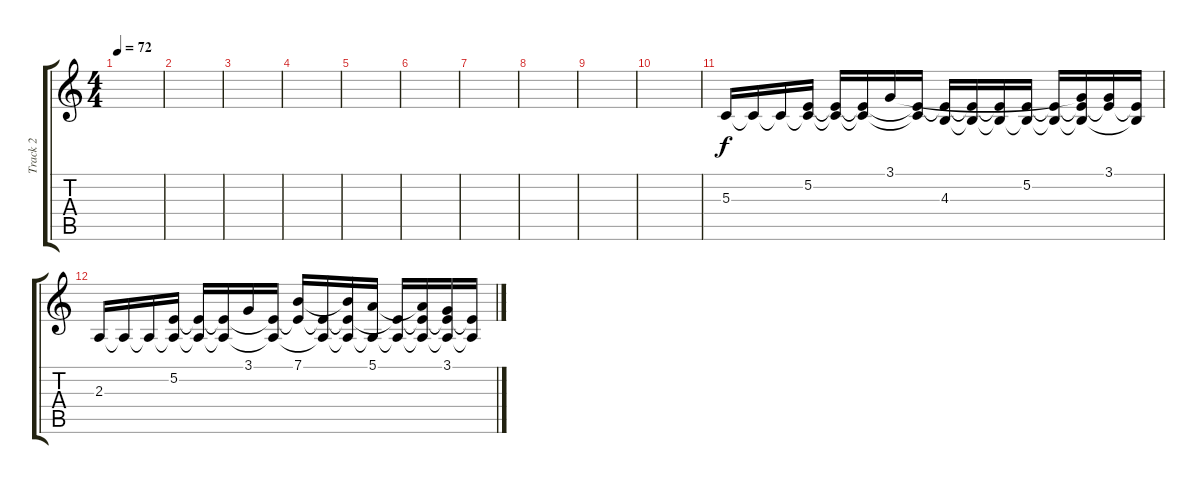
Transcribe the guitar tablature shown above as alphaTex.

\track ("Track 2" "Track 2") {instrument brightacousticpiano}
\staff {score tabs}
\tuning (E4 B3 G3 D3 A2 E2) {hide}
\ts (4 4)
\tempo 72
\clef g2
\ks c
|
|
|
|
|
|
|
|
|
|
5.3.16 5.3{t}.16 5.3{t}.16 (5.2 5.3{t}).16 (5.2{t} 5.3{t}).16 (5.2{t} 5.3{t}).16 3.1.16 (5.2{t} 5.3{t}).16 (5.2{t} 4.3).16 (5.2{t} 4.3{t}).16 (5.2{t} 4.3{t}).16 (5.2 4.3{t}).16 (5.2{t} 4.3{t}).16 (3.1{t} 5.2{t} 4.3{t}).16 (3.1 5.2{t}).16 (5.2{t} 4.3{t}).16 |
2.3.16 2.3{t}.16 2.3{t}.16 (5.2 2.3{t}).16 (5.2{t} 2.3{t}).16 (5.2{t} 2.3{t}).16 3.1.16 (5.2{t} 2.3{t}).16 (7.1 5.2{t}).16 (5.2{t} 2.3{t}).16 (7.1{t} 5.2{t} 2.3{t}).16 (5.1 2.3{t}).16 (5.2{t} 2.3{t}).16 (5.1{t} 5.2{t} 2.3{t}).16 (3.1 5.2{t} 2.3{t}).16 (5.2{t} 2.3{t}).16
